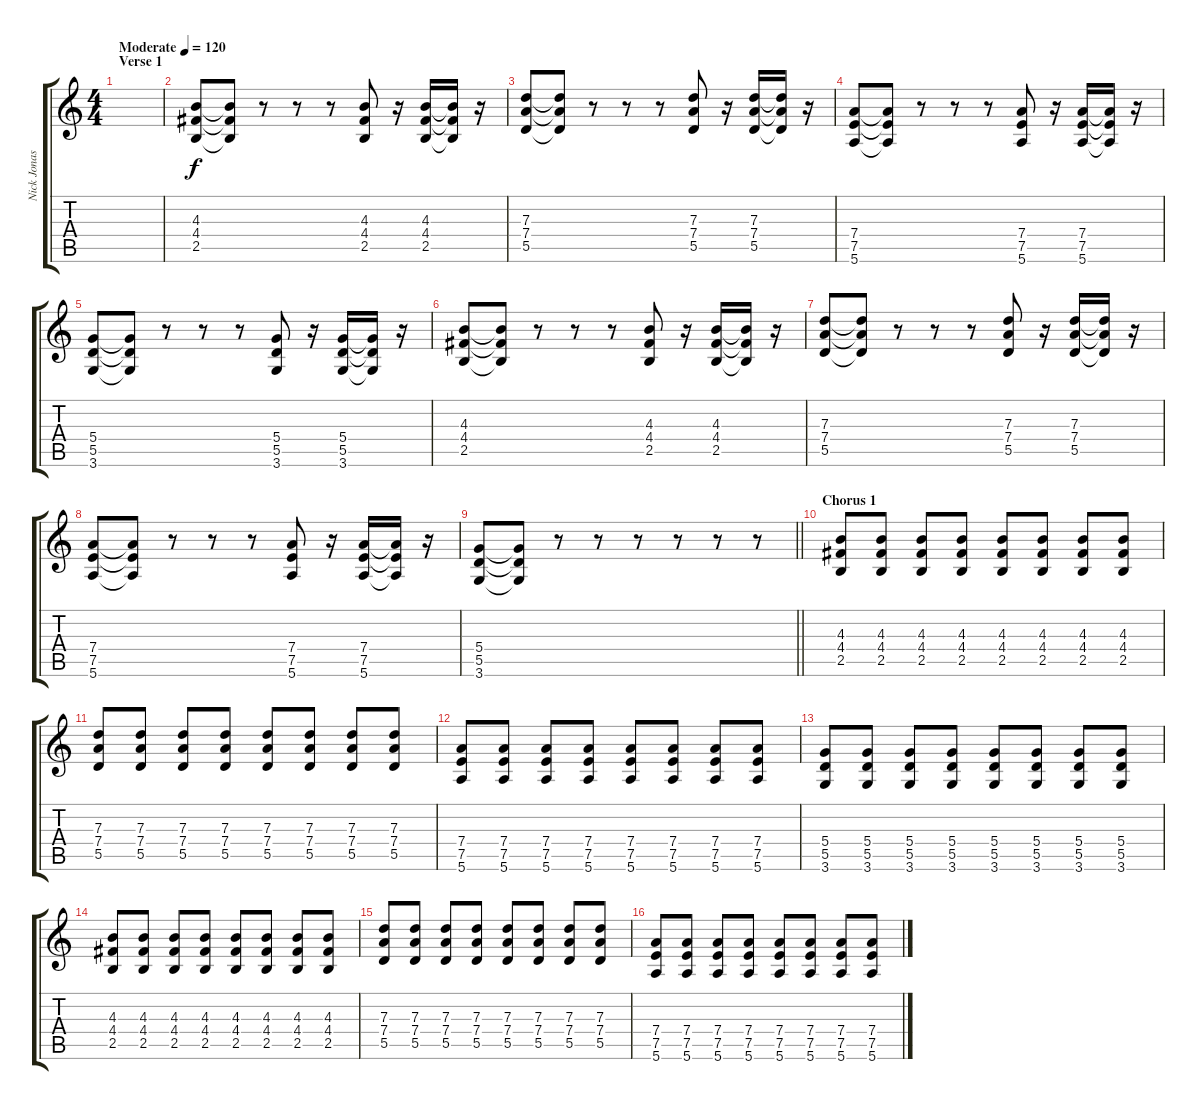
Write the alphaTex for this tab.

\track ("Nick Jonas" "Nick Jonas") {instrument distortionguitar}
\staff {score tabs}
\tuning (E4 B3 G3 D3 A2 E2) {hide}
\ts (4 4)
\section ("" "Verse 1")
\tempo (120 "Moderate")
\clef g2
\ks c
|
(4.3 4.4 2.5).8 (4.3{t} 4.4{t} 2.5{t}).8 r.8 r.8 r.8 (4.3 4.4 2.5).8 r.16 (4.3 4.4 2.5).16 (4.3{t} 4.4{t} 2.5{t}).16 r.16 |
(7.3 7.4 5.5).8 (7.3{t} 7.4{t} 5.5{t}).8 r.8 r.8 r.8 (7.3 7.4 5.5).8 r.16 (7.3 7.4 5.5).16 (7.3{t} 7.4{t} 5.5{t}).16 r.16 |
(7.4 7.5 5.6).8 (7.4{t} 7.5{t} 5.6{t}).8 r.8 r.8 r.8 (7.4 7.5 5.6).8 r.16 (7.4 7.5 5.6).16 (7.4{t} 7.5{t} 5.6{t}).16 r.16 |
(5.4 5.5 3.6).8 (5.4{t} 5.5{t} 3.6{t}).8 r.8 r.8 r.8 (5.4 5.5 3.6).8 r.16 (5.4 5.5 3.6).16 (5.4{t} 5.5{t} 3.6{t}).16 r.16 |
(4.3 4.4 2.5).8 (4.3{t} 4.4{t} 2.5{t}).8 r.8 r.8 r.8 (4.3 4.4 2.5).8 r.16 (4.3 4.4 2.5).16 (4.3{t} 4.4{t} 2.5{t}).16 r.16 |
(7.3 7.4 5.5).8 (7.3{t} 7.4{t} 5.5{t}).8 r.8 r.8 r.8 (7.3 7.4 5.5).8 r.16 (7.3 7.4 5.5).16 (7.3{t} 7.4{t} 5.5{t}).16 r.16 |
(7.4 7.5 5.6).8 (7.4{t} 7.5{t} 5.6{t}).8 r.8 r.8 r.8 (7.4 7.5 5.6).8 r.16 (7.4 7.5 5.6).16 (7.4{t} 7.5{t} 5.6{t}).16 r.16 |
\barLineRight lightlight
(5.4 5.5 3.6).8 (5.4{t} 5.5{t} 3.6{t}).8 r.8 r.8 r.8 r.8 r.8 r.8 |
\section ("" "Chorus 1")
(4.3 4.4 2.5).8 (4.3 4.4 2.5).8 (4.3 4.4 2.5).8 (4.3 4.4 2.5).8 (4.3 4.4 2.5).8 (4.3 4.4 2.5).8 (4.3 4.4 2.5).8 (4.3 4.4 2.5).8 |
(7.3 7.4 5.5).8 (7.3 7.4 5.5).8 (7.3 7.4 5.5).8 (7.3 7.4 5.5).8 (7.3 7.4 5.5).8 (7.3 7.4 5.5).8 (7.3 7.4 5.5).8 (7.3 7.4 5.5).8 |
(7.4 7.5 5.6).8 (7.4 7.5 5.6).8 (7.4 7.5 5.6).8 (7.4 7.5 5.6).8 (7.4 7.5 5.6).8 (7.4 7.5 5.6).8 (7.4 7.5 5.6).8 (7.4 7.5 5.6).8 |
(5.4 5.5 3.6).8 (5.4 5.5 3.6).8 (5.4 5.5 3.6).8 (5.4 5.5 3.6).8 (5.4 5.5 3.6).8 (5.4 5.5 3.6).8 (5.4 5.5 3.6).8 (5.4 5.5 3.6).8 |
(4.3 4.4 2.5).8 (4.3 4.4 2.5).8 (4.3 4.4 2.5).8 (4.3 4.4 2.5).8 (4.3 4.4 2.5).8 (4.3 4.4 2.5).8 (4.3 4.4 2.5).8 (4.3 4.4 2.5).8 |
(7.3 7.4 5.5).8 (7.3 7.4 5.5).8 (7.3 7.4 5.5).8 (7.3 7.4 5.5).8 (7.3 7.4 5.5).8 (7.3 7.4 5.5).8 (7.3 7.4 5.5).8 (7.3 7.4 5.5).8 |
(7.4 7.5 5.6).8 (7.4 7.5 5.6).8 (7.4 7.5 5.6).8 (7.4 7.5 5.6).8 (7.4 7.5 5.6).8 (7.4 7.5 5.6).8 (7.4 7.5 5.6).8 (7.4 7.5 5.6).8
